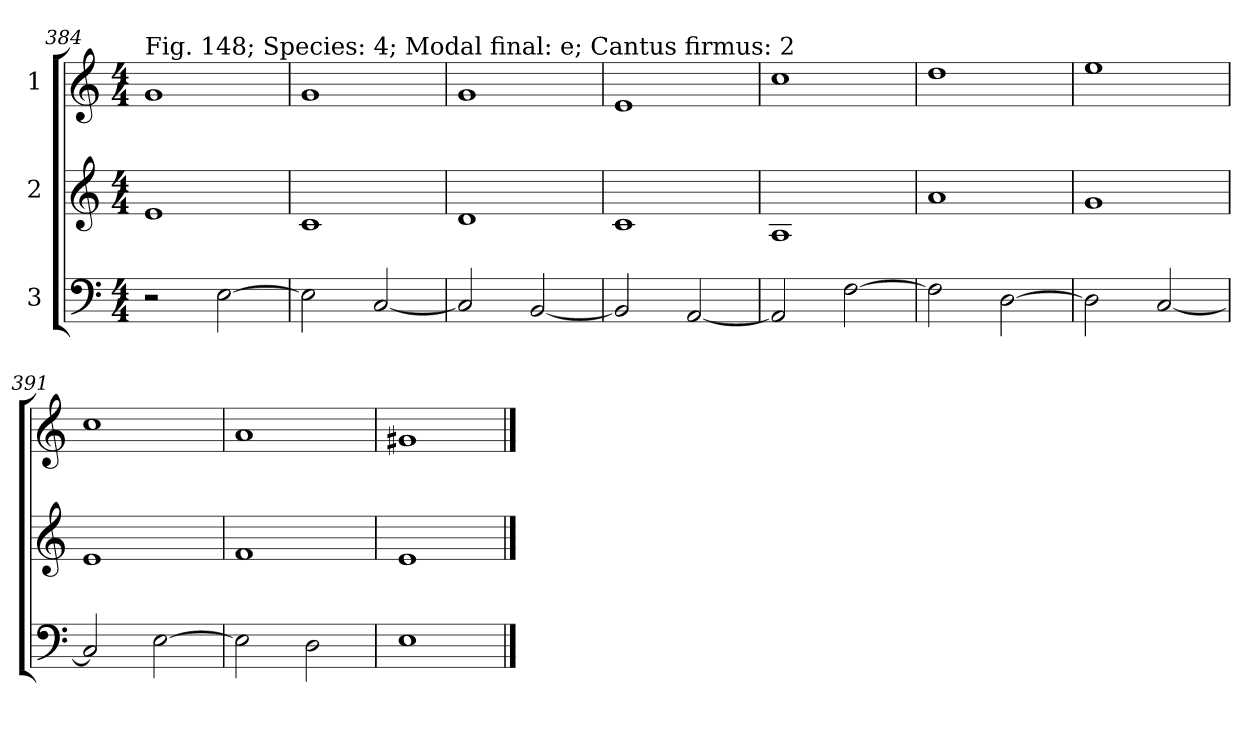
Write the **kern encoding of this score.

**kern	**kern	**kern
*part3	*part2	*part1
*staff3	*staff2	*staff1
*I"3	*I"2	*I"1
*clefF4	*clefG2	*clefG2
*k[]	*k[]	*k[]
*M4/4	*M4/4	*M4/4
=384	=384	=384
!	!	!LO:TX:a:t=Fig. 148; Species&colon; 4; Modal final&colon; e; Cantus firmus&colon; 2
2r	1e	1g
[2E\	.	.
=385	=385	=385
2E\]	1c	1g
[2C/	.	.
=386	=386	=386
2C/]	1d	1g
[2BB/	.	.
=387	=387	=387
2BB/]	1c	1e
[2AA/	.	.
=388	=388	=388
2AA/]	1A	1cc
[2F\	.	.
=389	=389	=389
2F\]	1a	1dd
[2D\	.	.
=390	=390	=390
2D\]	1g	1ee
[2C/	.	.
=391	=391	=391
2C/]	1e	1cc
[2E\	.	.
=392	=392	=392
2E\]	1f	1a
2D\	.	.
=393	=393	=393
1E	1e	1g#X
==	==	==
*-	*-	*-
